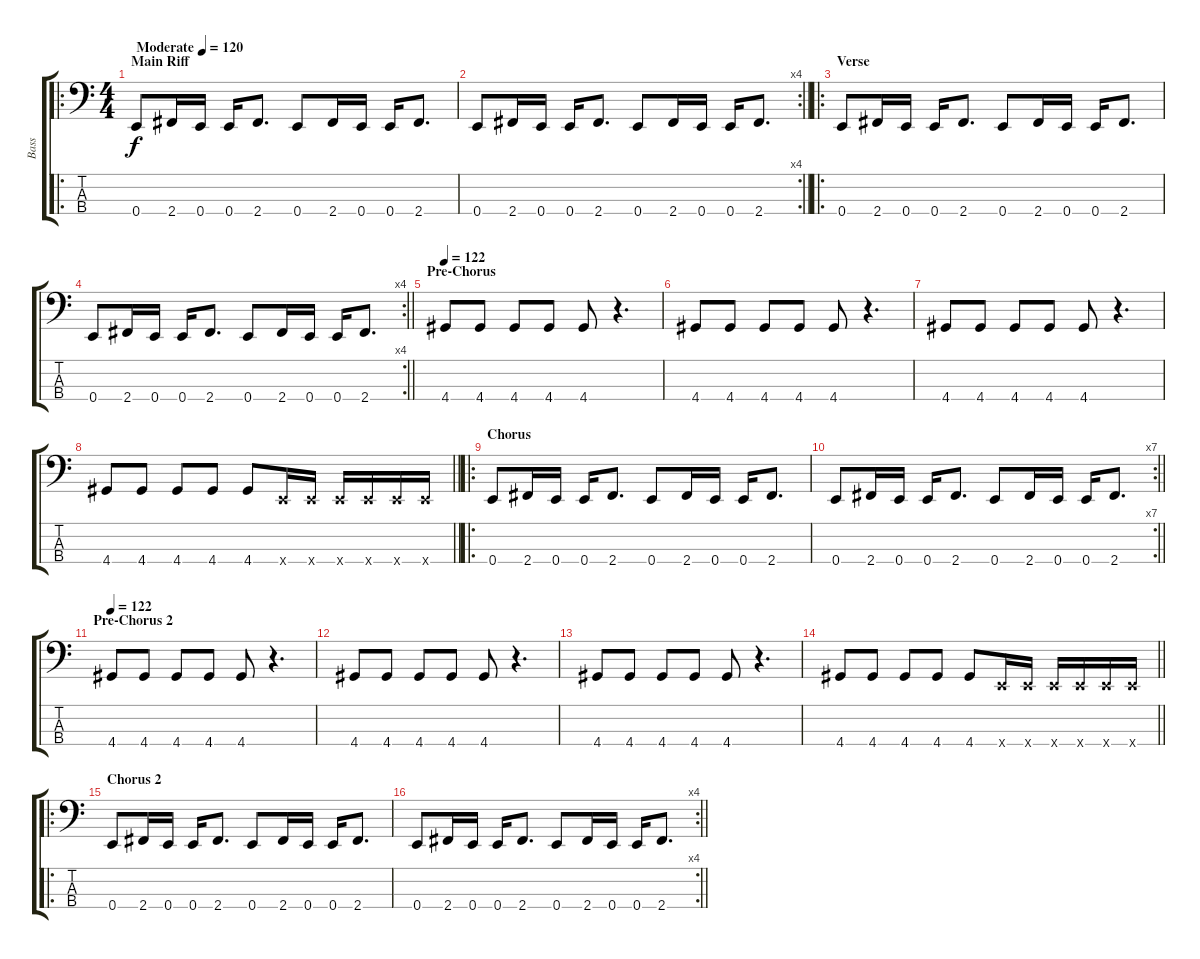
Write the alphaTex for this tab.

\track ("Bass" "Bass") {instrument electricbasspick}
\staff {score tabs}
\tuning (G2 D2 A1 E1) {hide}
\ro
\ts (4 4)
\section ("" "Main Riff")
\tempo (120 "Moderate")
\clef f4
\ks c
0.4.8{dy f instrument electricbasspick} 2.4.16 0.4.16 0.4.16 2.4.8{d} 0.4.8 2.4.16 0.4.16 0.4.16 2.4.8{d} |
\rc 4
\barLineRight lightlight
0.4.8 2.4.16 0.4.16 0.4.16 2.4.8{d} 0.4.8 2.4.16 0.4.16 0.4.16 2.4.8{d} |
\ro
\section ("" "Verse")
0.4.8 2.4.16 0.4.16 0.4.16 2.4.8{d} 0.4.8 2.4.16 0.4.16 0.4.16 2.4.8{d} |
\rc 4
\barLineRight lightlight
0.4.8 2.4.16 0.4.16 0.4.16 2.4.8{d} 0.4.8 2.4.16 0.4.16 0.4.16 2.4.8{d} |
\section ("" "Pre-Chorus")
\tempo 122
4.4.8 4.4.8 4.4.8 4.4.8 4.4.8 r.4{d} |
4.4.8 4.4.8 4.4.8 4.4.8 4.4.8 r.4{d} |
4.4.8 4.4.8 4.4.8 4.4.8 4.4.8 r.4{d} |
\barLineRight lightlight
4.4.8 4.4.8 4.4.8 4.4.8 4.4.8 0.4{x}.16 0.4{x}.16 0.4{x}.16 0.4{x}.16 0.4{x}.16 0.4{x}.16 |
\ro
\section ("" "Chorus")
0.4.8 2.4.16 0.4.16 0.4.16 2.4.8{d} 0.4.8 2.4.16 0.4.16 0.4.16 2.4.8{d} |
\rc 7
\barLineRight lightlight
0.4.8 2.4.16 0.4.16 0.4.16 2.4.8{d} 0.4.8 2.4.16 0.4.16 0.4.16 2.4.8{d} |
\section ("" "Pre-Chorus 2")
\tempo 122
4.4.8 4.4.8 4.4.8 4.4.8 4.4.8 r.4{d} |
4.4.8 4.4.8 4.4.8 4.4.8 4.4.8 r.4{d} |
4.4.8 4.4.8 4.4.8 4.4.8 4.4.8 r.4{d} |
\barLineRight lightlight
4.4.8 4.4.8 4.4.8 4.4.8 4.4.8 0.4{x}.16 0.4{x}.16 0.4{x}.16 0.4{x}.16 0.4{x}.16 0.4{x}.16 |
\ro
\section ("" "Chorus 2")
0.4.8 2.4.16 0.4.16 0.4.16 2.4.8{d} 0.4.8 2.4.16 0.4.16 0.4.16 2.4.8{d} |
\rc 4
\barLineRight lightlight
0.4.8 2.4.16 0.4.16 0.4.16 2.4.8{d} 0.4.8 2.4.16 0.4.16 0.4.16 2.4.8{d}
